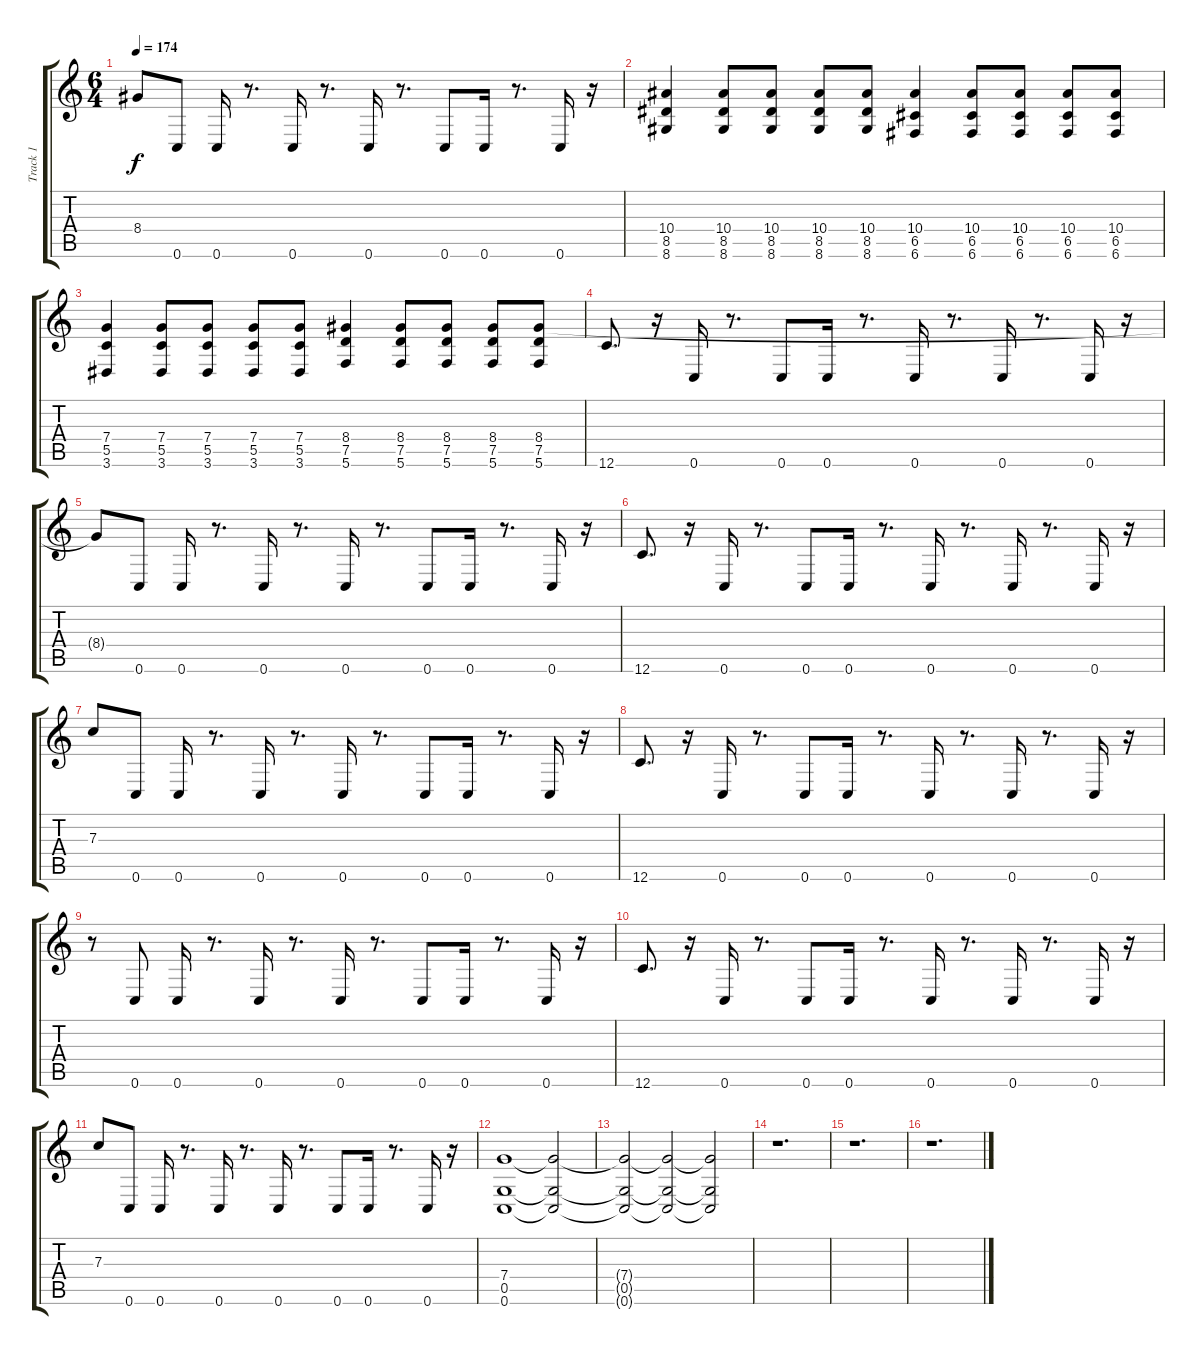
\track ("Track 1" "Track 1") {instrument distortionguitar}
\staff {score tabs}
\tuning (D4 A3 F3 C3 G2 C2) {hide}
\ts (6 4)
\tempo 174
\clef g2
\ks c
8.4{t}.8{dy f} 0.6.8 0.6.16 r.8{d} 0.6.16 r.8{d} 0.6.16 r.8{d} 0.6.8 0.6.16 r.8{d} 0.6.16 r.16 |
(10.4 8.5 8.6).4 (10.4 8.5 8.6).8 (10.4 8.5 8.6).8 (10.4 8.5 8.6).8 (10.4 8.5 8.6).8 (10.4 6.5 6.6).4 (10.4 6.5 6.6).8 (10.4 6.5 6.6).8 (10.4 6.5 6.6).8 (10.4 6.5 6.6).8 |
(7.4 5.5 3.6).4 (7.4 5.5 3.6).8 (7.4 5.5 3.6).8 (7.4 5.5 3.6).8 (7.4 5.5 3.6).8 (8.4 7.5 5.6).4 (8.4 7.5 5.6).8 (8.4 7.5 5.6).8 (8.4 7.5 5.6).8 (8.4 7.5 5.6).8 |
12.6.8{d} r.16 0.6.16 r.8{d} 0.6.8 0.6.16 r.8{d} 0.6.16 r.8{d} 0.6.16 r.8{d} 0.6.16 r.16 |
8.4{t}.8 0.6.8 0.6.16 r.8{d} 0.6.16 r.8{d} 0.6.16 r.8{d} 0.6.8 0.6.16 r.8{d} 0.6.16 r.16 |
12.6.8{d} r.16 0.6.16 r.8{d} 0.6.8 0.6.16 r.8{d} 0.6.16 r.8{d} 0.6.16 r.8{d} 0.6.16 r.16 |
7.3.8 0.6.8 0.6.16 r.8{d} 0.6.16 r.8{d} 0.6.16 r.8{d} 0.6.8 0.6.16 r.8{d} 0.6.16 r.16 |
12.6.8{d} r.16 0.6.16 r.8{d} 0.6.8 0.6.16 r.8{d} 0.6.16 r.8{d} 0.6.16 r.8{d} 0.6.16 r.16 |
r.8 0.6.8 0.6.16 r.8{d} 0.6.16 r.8{d} 0.6.16 r.8{d} 0.6.8 0.6.16 r.8{d} 0.6.16 r.16 |
12.6.8{d} r.16 0.6.16 r.8{d} 0.6.8 0.6.16 r.8{d} 0.6.16 r.8{d} 0.6.16 r.8{d} 0.6.16 r.16 |
7.3.8 0.6.8 0.6.16 r.8{d} 0.6.16 r.8{d} 0.6.16 r.8{d} 0.6.8 0.6.16 r.8{d} 0.6.16 r.16 |
(7.4 0.5 0.6).1 (7.4{t} 0.5{t} 0.6{t}).2 |
(7.4{t} 0.5{t} 0.6{t}).2 (7.4{t} 0.5{t} 0.6{t}).2 (7.4{t} 0.5{t} 0.6{t}).2 |
r.1{d} |
r.1{d} |
r.1{d}
